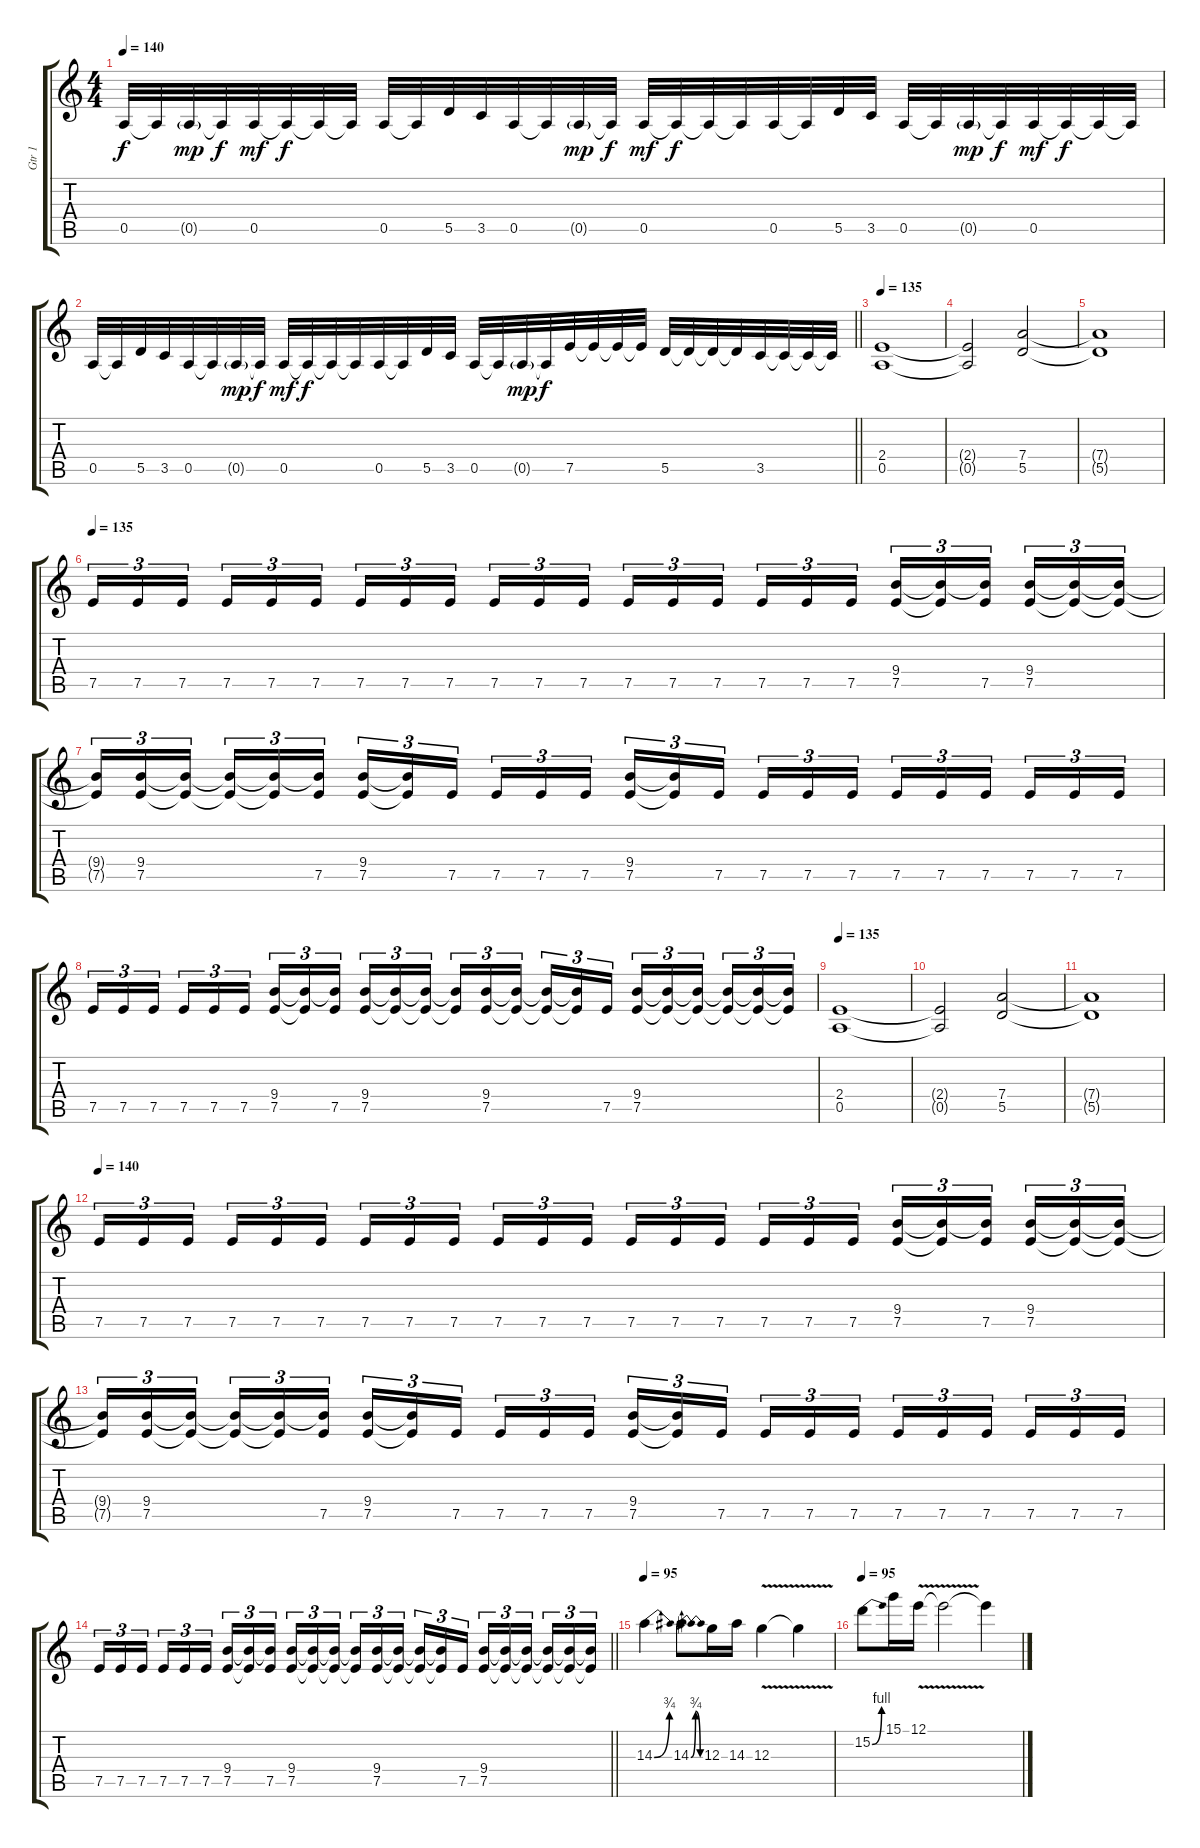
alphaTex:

\track ("Gtr 1" "Gtr 1") {instrument distortionguitar}
\staff {score tabs}
\tuning (E4 B3 G3 D3 A2 E2) {hide}
\ts (4 4)
\tempo 140
\clef g2
\ks c
0.5.32{dy f} 0.5{t}.32 0.5{g}.32{dy mp} 0.5{t}.32{dy f} 0.5.32{dy mf} 0.5{t}.32{dy f} 0.5{t}.32 0.5{t}.32 0.5.32 0.5{t}.32 5.5.32 3.5.32 0.5.32 0.5{t}.32 0.5{g}.32{dy mp} 0.5{t}.32{dy f} 0.5.32{dy mf} 0.5{t}.32{dy f} 0.5{t}.32 0.5{t}.32 0.5.32 0.5{t}.32 5.5.32 3.5.32 0.5.32 0.5{t}.32 0.5{g}.32{dy mp} 0.5{t}.32{dy f} 0.5.32{dy mf} 0.5{t}.32{dy f} 0.5{t}.32 0.5{t}.32 |
\barLineRight lightlight
0.5.32 0.5{t}.32 5.5.32 3.5.32 0.5.32 0.5{t}.32 0.5{g}.32{dy mp} 0.5{t}.32{dy f} 0.5.32{dy mf} 0.5{t}.32{dy f} 0.5{t}.32 0.5{t}.32 0.5.32 0.5{t}.32 5.5.32 3.5.32 0.5.32 0.5{t}.32 0.5{g}.32{dy mp} 0.5{t}.32{dy f} 7.5.32 7.5{t}.32 7.5{t}.32 7.5{t}.32 5.5.32 5.5{t}.32 5.5{t}.32 5.5{t}.32 3.5.32 3.5{t}.32 3.5{t}.32 3.5{t}.32 |
\tempo 135
(2.4 0.5).1 |
(2.4{t} 0.5{t}).2 (7.4 5.5).2 |
(7.4{t} 5.5{t}).1 |
\tempo 135
7.5.16{tu (3 2)} 7.5.16{tu (3 2)} 7.5.16{tu (3 2)} 7.5.16{tu (3 2)} 7.5.16{tu (3 2)} 7.5.16{tu (3 2)} 7.5.16{tu (3 2)} 7.5.16{tu (3 2)} 7.5.16{tu (3 2)} 7.5.16{tu (3 2)} 7.5.16{tu (3 2)} 7.5.16{tu (3 2)} 7.5.16{tu (3 2)} 7.5.16{tu (3 2)} 7.5.16{tu (3 2)} 7.5.16{tu (3 2)} 7.5.16{tu (3 2)} 7.5.16{tu (3 2)} (9.4 7.5).16{tu (3 2)} (9.4{t} 7.5{t}).16{tu (3 2)} (9.4{t} 7.5).16{tu (3 2)} (9.4 7.5).16{tu (3 2)} (9.4{t} 7.5{t}).16{tu (3 2)} (9.4{t} 7.5{t}).16{tu (3 2)} |
(9.4{t} 7.5{t}).16{tu (3 2)} (9.4 7.5).16{tu (3 2)} (9.4{t} 7.5{t}).16{tu (3 2)} (9.4{t} 7.5{t}).16{tu (3 2)} (9.4{t} 7.5{t}).16{tu (3 2)} (9.4{t} 7.5).16{tu (3 2)} (9.4 7.5).16{tu (3 2)} (9.4{t} 7.5{t}).16{tu (3 2)} 7.5.16{tu (3 2)} 7.5.16{tu (3 2)} 7.5.16{tu (3 2)} 7.5.16{tu (3 2)} (9.4 7.5).16{tu (3 2)} (9.4{t} 7.5{t}).16{tu (3 2)} 7.5.16{tu (3 2)} 7.5.16{tu (3 2)} 7.5.16{tu (3 2)} 7.5.16{tu (3 2)} 7.5.16{tu (3 2)} 7.5.16{tu (3 2)} 7.5.16{tu (3 2)} 7.5.16{tu (3 2)} 7.5.16{tu (3 2)} 7.5.16{tu (3 2)} |
7.5.16{tu (3 2)} 7.5.16{tu (3 2)} 7.5.16{tu (3 2)} 7.5.16{tu (3 2)} 7.5.16{tu (3 2)} 7.5.16{tu (3 2)} (9.4 7.5).16{tu (3 2)} (9.4{t} 7.5{t}).16{tu (3 2)} (9.4{t} 7.5).16{tu (3 2)} (9.4 7.5).16{tu (3 2)} (9.4{t} 7.5{t}).16{tu (3 2)} (9.4{t} 7.5{t}).16{tu (3 2)} (9.4{t} 7.5{t}).16{tu (3 2)} (9.4 7.5).16{tu (3 2)} (9.4{t} 7.5{t}).16{tu (3 2)} (9.4{t} 7.5{t}).16{tu (3 2)} (9.4{t} 7.5{t}).16{tu (3 2)} 7.5.16{tu (3 2)} (9.4 7.5).16{tu (3 2)} (9.4{t} 7.5{t}).16{tu (3 2)} (9.4{t} 7.5{t}).16{tu (3 2)} (9.4{t} 7.5{t}).16{tu (3 2)} (9.4{t} 7.5{t}).16{tu (3 2)} (9.4{t} 7.5{t}).16{tu (3 2)} |
\tempo 135
(2.4 0.5).1 |
(2.4{t} 0.5{t}).2 (7.4 5.5).2 |
(7.4{t} 5.5{t}).1 |
\tempo 140
7.5.16{tu (3 2)} 7.5.16{tu (3 2)} 7.5.16{tu (3 2)} 7.5.16{tu (3 2)} 7.5.16{tu (3 2)} 7.5.16{tu (3 2)} 7.5.16{tu (3 2)} 7.5.16{tu (3 2)} 7.5.16{tu (3 2)} 7.5.16{tu (3 2)} 7.5.16{tu (3 2)} 7.5.16{tu (3 2)} 7.5.16{tu (3 2)} 7.5.16{tu (3 2)} 7.5.16{tu (3 2)} 7.5.16{tu (3 2)} 7.5.16{tu (3 2)} 7.5.16{tu (3 2)} (9.4 7.5).16{tu (3 2)} (9.4{t} 7.5{t}).16{tu (3 2)} (9.4{t} 7.5).16{tu (3 2)} (9.4 7.5).16{tu (3 2)} (9.4{t} 7.5{t}).16{tu (3 2)} (9.4{t} 7.5{t}).16{tu (3 2)} |
(9.4{t} 7.5{t}).16{tu (3 2)} (9.4 7.5).16{tu (3 2)} (9.4{t} 7.5{t}).16{tu (3 2)} (9.4{t} 7.5{t}).16{tu (3 2)} (9.4{t} 7.5{t}).16{tu (3 2)} (9.4{t} 7.5).16{tu (3 2)} (9.4 7.5).16{tu (3 2)} (9.4{t} 7.5{t}).16{tu (3 2)} 7.5.16{tu (3 2)} 7.5.16{tu (3 2)} 7.5.16{tu (3 2)} 7.5.16{tu (3 2)} (9.4 7.5).16{tu (3 2)} (9.4{t} 7.5{t}).16{tu (3 2)} 7.5.16{tu (3 2)} 7.5.16{tu (3 2)} 7.5.16{tu (3 2)} 7.5.16{tu (3 2)} 7.5.16{tu (3 2)} 7.5.16{tu (3 2)} 7.5.16{tu (3 2)} 7.5.16{tu (3 2)} 7.5.16{tu (3 2)} 7.5.16{tu (3 2)} |
\barLineRight lightlight
7.5.16{tu (3 2)} 7.5.16{tu (3 2)} 7.5.16{tu (3 2)} 7.5.16{tu (3 2)} 7.5.16{tu (3 2)} 7.5.16{tu (3 2)} (9.4 7.5).16{tu (3 2)} (9.4{t} 7.5{t}).16{tu (3 2)} (9.4{t} 7.5).16{tu (3 2)} (9.4 7.5).16{tu (3 2)} (9.4{t} 7.5{t}).16{tu (3 2)} (9.4{t} 7.5{t}).16{tu (3 2)} (9.4{t} 7.5{t}).16{tu (3 2)} (9.4 7.5).16{tu (3 2)} (9.4{t} 7.5{t}).16{tu (3 2)} (9.4{t} 7.5{t}).16{tu (3 2)} (9.4{t} 7.5{t}).16{tu (3 2)} 7.5.16{tu (3 2)} (9.4 7.5).16{tu (3 2)} (9.4{t} 7.5{t}).16{tu (3 2)} (9.4{t} 7.5{t}).16{tu (3 2)} (9.4{t} 7.5{t}).16{tu (3 2)} (9.4{t} 7.5{t}).16{tu (3 2)} (9.4{t} 7.5{t}).16{tu (3 2)} |
\tempo 95
14.3{be (bend 0 0 60 3)}.4{volume 16} 14.3{be (bendrelease 0 0 30 3 30 3 60 0)}.8 12.3.16 14.3.16 12.3{v}.4 12.3{t}.4 |
\tempo 95
15.2{be (bend 0 0 60 4)}.8 15.1.16 12.1{v}.16 12.1{t}.2 12.1{t}.4
